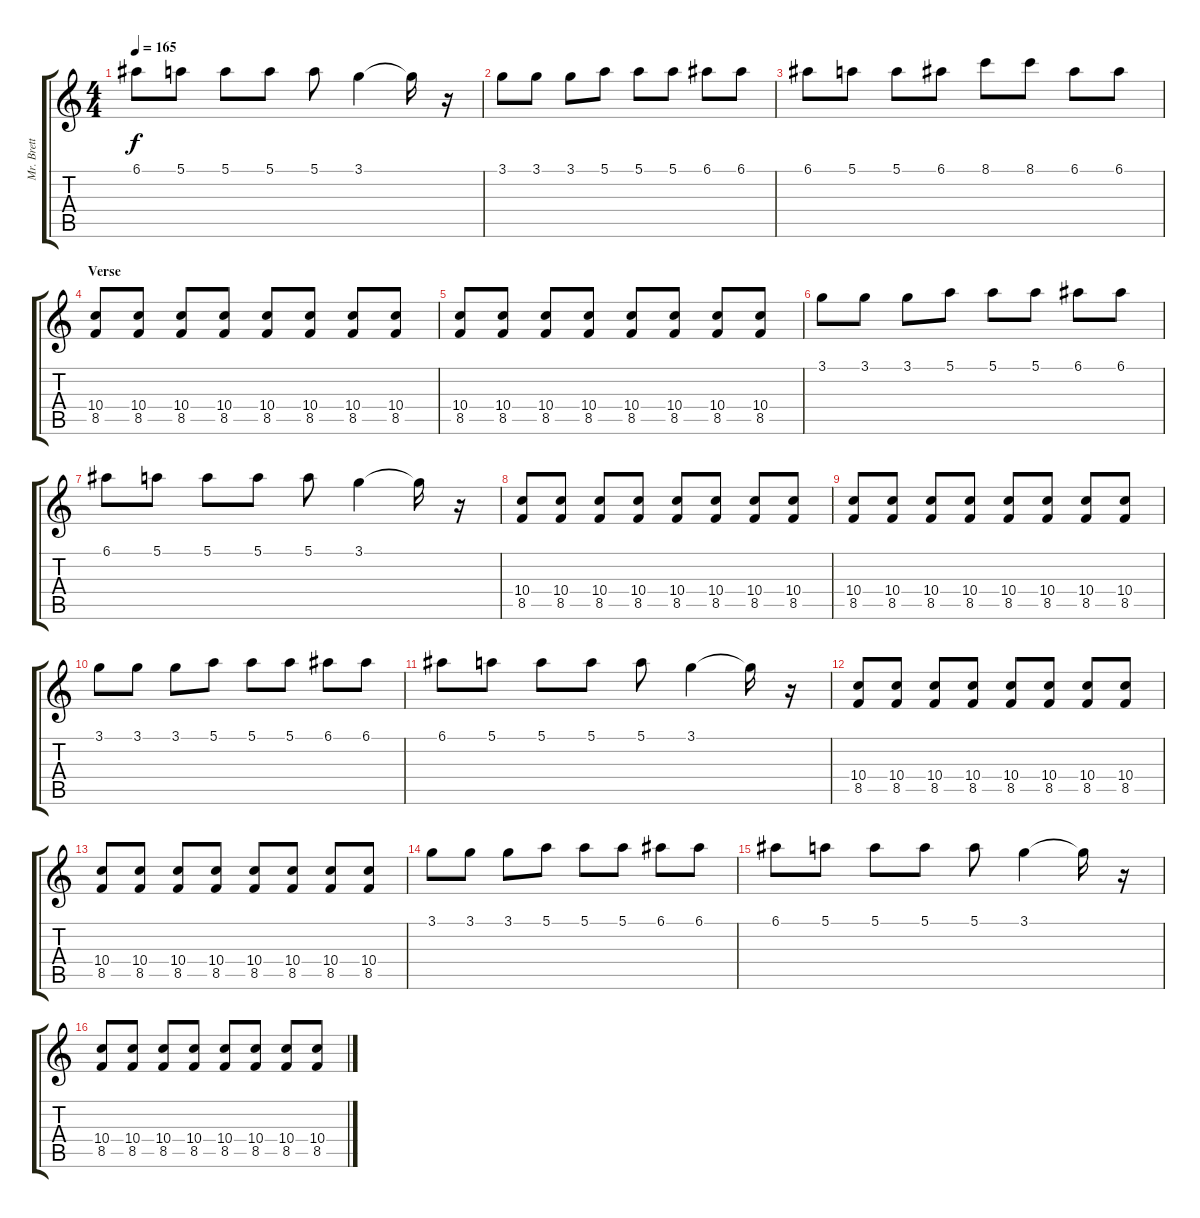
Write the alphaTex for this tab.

\track ("Mr. Brett - Guitar" "Mr. Brett ") {instrument overdrivenguitar}
\staff {score tabs}
\tuning (E4 B3 G3 D3 A2 E2) {hide}
\ts (4 4)
\tempo 165
\clef g2
\ks c
6.1.8{dy f} 5.1.8 5.1.8 5.1.8 5.1.8 3.1.4 3.1{t}.16 r.16 |
3.1.8 3.1.8 3.1.8 5.1.8 5.1.8 5.1.8 6.1.8 6.1.8 |
6.1.8 5.1.8 5.1.8 6.1.8 8.1.8 8.1.8 6.1.8 6.1.8 |
\section ("" "Verse")
(10.4 8.5).8 (10.4 8.5).8 (10.4 8.5).8 (10.4 8.5).8 (10.4 8.5).8 (10.4 8.5).8 (10.4 8.5).8 (10.4 8.5).8 |
(10.4 8.5).8 (10.4 8.5).8 (10.4 8.5).8 (10.4 8.5).8 (10.4 8.5).8 (10.4 8.5).8 (10.4 8.5).8 (10.4 8.5).8 |
3.1.8 3.1.8 3.1.8 5.1.8 5.1.8 5.1.8 6.1.8 6.1.8 |
6.1.8 5.1.8 5.1.8 5.1.8 5.1.8 3.1.4 3.1{t}.16 r.16 |
(10.4 8.5).8 (10.4 8.5).8 (10.4 8.5).8 (10.4 8.5).8 (10.4 8.5).8 (10.4 8.5).8 (10.4 8.5).8 (10.4 8.5).8 |
(10.4 8.5).8 (10.4 8.5).8 (10.4 8.5).8 (10.4 8.5).8 (10.4 8.5).8 (10.4 8.5).8 (10.4 8.5).8 (10.4 8.5).8 |
3.1.8 3.1.8 3.1.8 5.1.8 5.1.8 5.1.8 6.1.8 6.1.8 |
6.1.8 5.1.8 5.1.8 5.1.8 5.1.8 3.1.4 3.1{t}.16 r.16 |
(10.4 8.5).8 (10.4 8.5).8 (10.4 8.5).8 (10.4 8.5).8 (10.4 8.5).8 (10.4 8.5).8 (10.4 8.5).8 (10.4 8.5).8 |
(10.4 8.5).8 (10.4 8.5).8 (10.4 8.5).8 (10.4 8.5).8 (10.4 8.5).8 (10.4 8.5).8 (10.4 8.5).8 (10.4 8.5).8 |
3.1.8 3.1.8 3.1.8 5.1.8 5.1.8 5.1.8 6.1.8 6.1.8 |
6.1.8 5.1.8 5.1.8 5.1.8 5.1.8 3.1.4 3.1{t}.16 r.16 |
(10.4 8.5).8 (10.4 8.5).8 (10.4 8.5).8 (10.4 8.5).8 (10.4 8.5).8 (10.4 8.5).8 (10.4 8.5).8 (10.4 8.5).8
